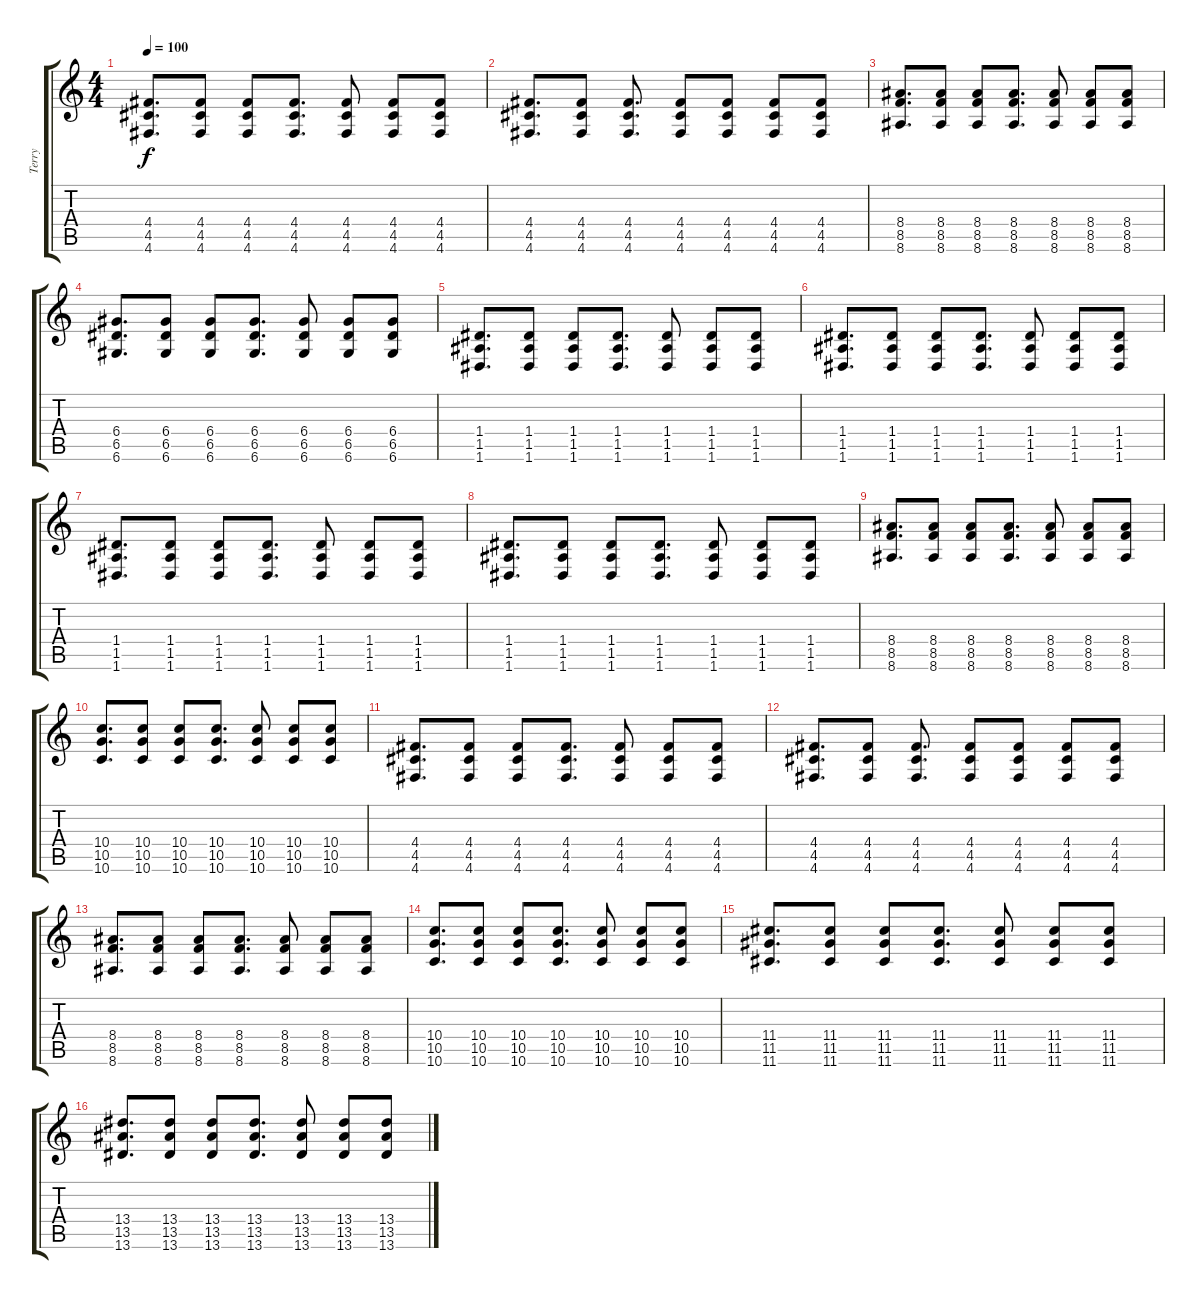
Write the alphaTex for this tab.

\track ("Terry" "Terry") {instrument overdrivenguitar}
\staff {score tabs}
\tuning (F4 C4 G3 D3 A2 D2) {hide}
\ts (4 4)
\tempo 100
\clef g2
\ks c
(4.4 4.5 4.6).8{d dy f} (4.4 4.5 4.6).8 (4.4 4.5 4.6).8 (4.4 4.5 4.6).8{d} (4.4 4.5 4.6).8 (4.4 4.5 4.6).8 (4.4 4.5 4.6).8 |
(4.4 4.5 4.6).8{d} (4.4 4.5 4.6).8 (4.4 4.5 4.6).8{d} (4.4 4.5 4.6).8 (4.4 4.5 4.6).8 (4.4 4.5 4.6).8 (4.4 4.5 4.6).8 |
(8.4 8.5 8.6).8{d} (8.4 8.5 8.6).8 (8.4 8.5 8.6).8 (8.4 8.5 8.6).8{d} (8.4 8.5 8.6).8 (8.4 8.5 8.6).8 (8.4 8.5 8.6).8 |
(6.4 6.5 6.6).8{d} (6.4 6.5 6.6).8 (6.4 6.5 6.6).8 (6.4 6.5 6.6).8{d} (6.4 6.5 6.6).8 (6.4 6.5 6.6).8 (6.4 6.5 6.6).8 |
(1.4 1.5 1.6).8{d} (1.4 1.5 1.6).8 (1.4 1.5 1.6).8 (1.4 1.5 1.6).8{d} (1.4 1.5 1.6).8 (1.4 1.5 1.6).8 (1.4 1.5 1.6).8 |
(1.4 1.5 1.6).8{d} (1.4 1.5 1.6).8 (1.4 1.5 1.6).8 (1.4 1.5 1.6).8{d} (1.4 1.5 1.6).8 (1.4 1.5 1.6).8 (1.4 1.5 1.6).8 |
(1.4 1.5 1.6).8{d} (1.4 1.5 1.6).8 (1.4 1.5 1.6).8 (1.4 1.5 1.6).8{d} (1.4 1.5 1.6).8 (1.4 1.5 1.6).8 (1.4 1.5 1.6).8 |
(1.4 1.5 1.6).8{d} (1.4 1.5 1.6).8 (1.4 1.5 1.6).8 (1.4 1.5 1.6).8{d} (1.4 1.5 1.6).8 (1.4 1.5 1.6).8 (1.4 1.5 1.6).8 |
(8.4 8.5 8.6).8{d} (8.4 8.5 8.6).8 (8.4 8.5 8.6).8 (8.4 8.5 8.6).8{d} (8.4 8.5 8.6).8 (8.4 8.5 8.6).8 (8.4 8.5 8.6).8 |
(10.4 10.5 10.6).8{d} (10.4 10.5 10.6).8 (10.4 10.5 10.6).8 (10.4 10.5 10.6).8{d} (10.4 10.5 10.6).8 (10.4 10.5 10.6).8 (10.4 10.5 10.6).8 |
(4.4 4.5 4.6).8{d} (4.4 4.5 4.6).8 (4.4 4.5 4.6).8 (4.4 4.5 4.6).8{d} (4.4 4.5 4.6).8 (4.4 4.5 4.6).8 (4.4 4.5 4.6).8 |
(4.4 4.5 4.6).8{d} (4.4 4.5 4.6).8 (4.4 4.5 4.6).8{d} (4.4 4.5 4.6).8 (4.4 4.5 4.6).8 (4.4 4.5 4.6).8 (4.4 4.5 4.6).8 |
(8.4 8.5 8.6).8{d} (8.4 8.5 8.6).8 (8.4 8.5 8.6).8 (8.4 8.5 8.6).8{d} (8.4 8.5 8.6).8 (8.4 8.5 8.6).8 (8.4 8.5 8.6).8 |
(10.4 10.5 10.6).8{d} (10.4 10.5 10.6).8 (10.4 10.5 10.6).8 (10.4 10.5 10.6).8{d} (10.4 10.5 10.6).8 (10.4 10.5 10.6).8 (10.4 10.5 10.6).8 |
(11.4 11.5 11.6).8{d} (11.4 11.5 11.6).8 (11.4 11.5 11.6).8 (11.4 11.5 11.6).8{d} (11.4 11.5 11.6).8 (11.4 11.5 11.6).8 (11.4 11.5 11.6).8 |
(13.4 13.5 13.6).8{d} (13.4 13.5 13.6).8 (13.4 13.5 13.6).8 (13.4 13.5 13.6).8{d} (13.4 13.5 13.6).8 (13.4 13.5 13.6).8 (13.4 13.5 13.6).8
